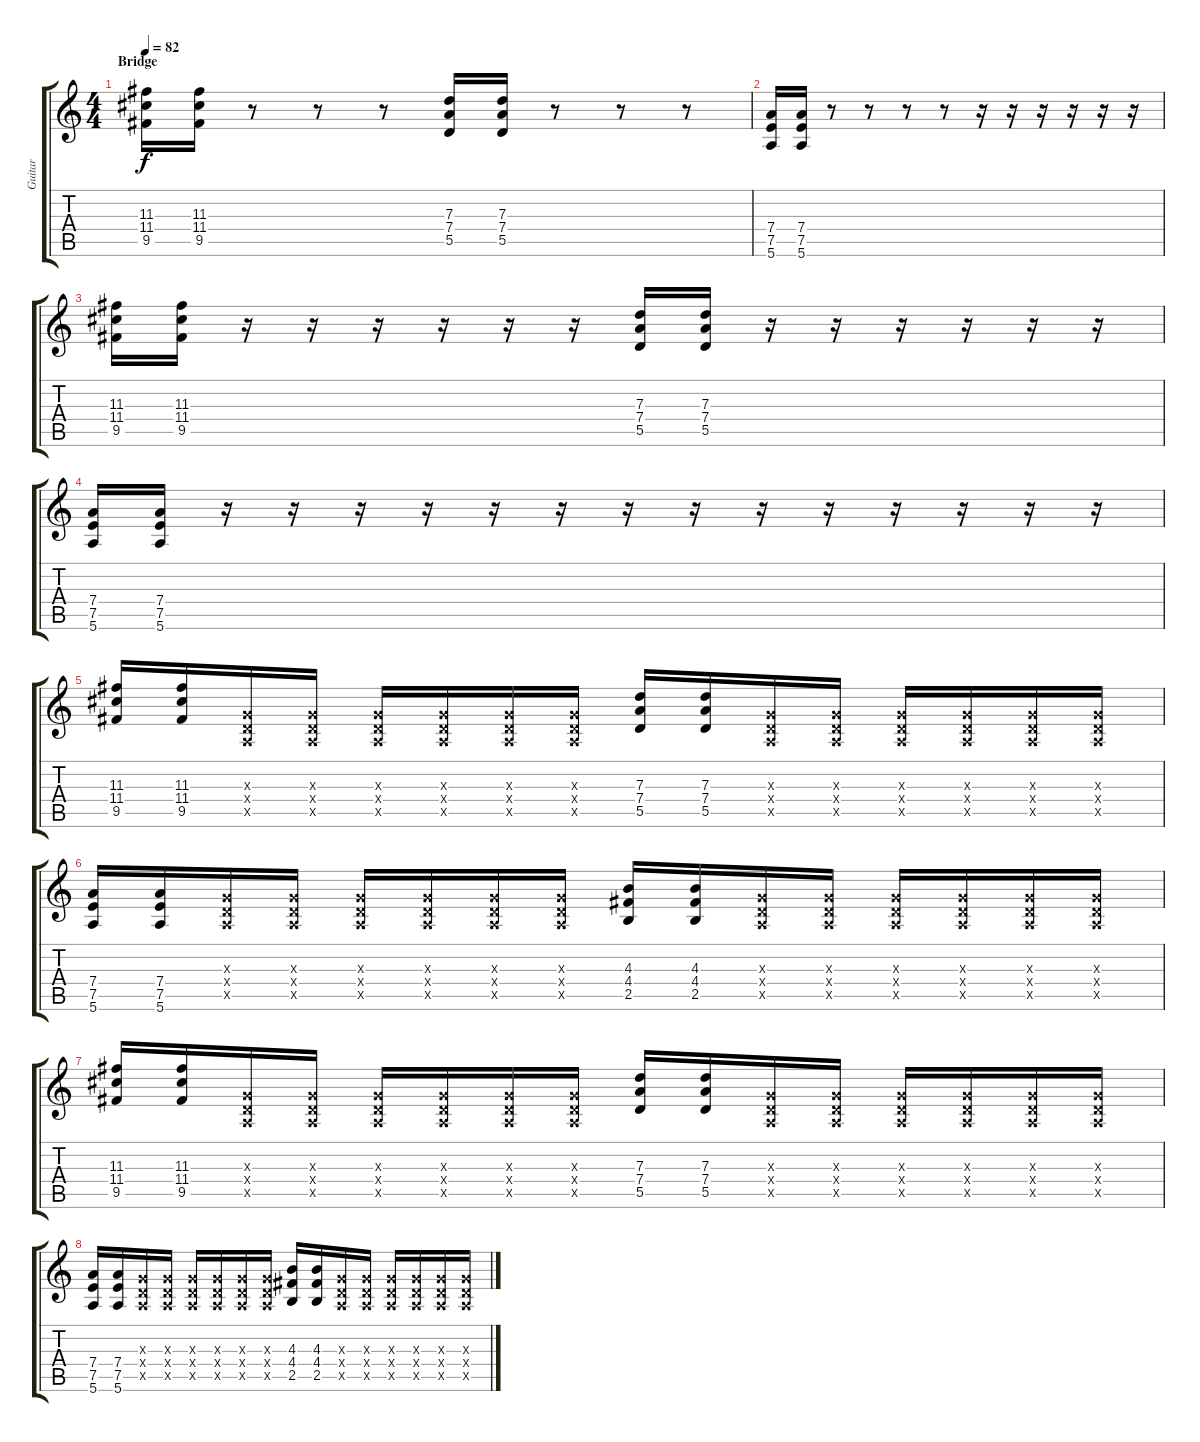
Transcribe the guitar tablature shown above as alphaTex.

\track ("Guitar" "Guitar") {instrument distortionguitar}
\staff {score tabs}
\tuning (E4 B3 G3 D3 A2 E2) {hide}
\ts (4 4)
\section ("" "Bridge")
\tempo 82
\clef g2
\ks c
(11.3 11.4 9.5).16{dy f volume 11 balance 6} (11.3 11.4 9.5).16 r.8 r.8 r.8 (7.3 7.4 5.5).16 (7.3 7.4 5.5).16 r.8 r.8 r.8 |
(7.4 7.5 5.6).16 (7.4 7.5 5.6).16 r.8 r.8 r.8 r.8 r.16 r.16 r.16 r.16 r.16 r.16 |
(11.3 11.4 9.5).16 (11.3 11.4 9.5).16 r.16 r.16 r.16 r.16 r.16 r.16 (7.3 7.4 5.5).16 (7.3 7.4 5.5).16 r.16 r.16 r.16 r.16 r.16 r.16 |
(7.4 7.5 5.6).16 (7.4 7.5 5.6).16 r.16 r.16 r.16 r.16 r.16 r.16 r.16 r.16 r.16 r.16 r.16 r.16 r.16 r.16 |
(11.3 11.4 9.5).16 (11.3 11.4 9.5).16 (0.3{x} 0.4{x} 0.5{x}).16 (0.3{x} 0.4{x} 0.5{x}).16 (0.3{x} 0.4{x} 0.5{x}).16 (0.3{x} 0.4{x} 0.5{x}).16 (0.3{x} 0.4{x} 0.5{x}).16 (0.3{x} 0.4{x} 0.5{x}).16 (7.3 7.4 5.5).16 (7.3 7.4 5.5).16 (0.3{x} 0.4{x} 0.5{x}).16 (0.3{x} 0.4{x} 0.5{x}).16 (0.3{x} 0.4{x} 0.5{x}).16 (0.3{x} 0.4{x} 0.5{x}).16 (0.3{x} 0.4{x} 0.5{x}).16 (0.3{x} 0.4{x} 0.5{x}).16 |
(7.4 7.5 5.6).16 (7.4 7.5 5.6).16 (0.3{x} 0.4{x} 0.5{x}).16 (0.3{x} 0.4{x} 0.5{x}).16 (0.3{x} 0.4{x} 0.5{x}).16 (0.3{x} 0.4{x} 0.5{x}).16 (0.3{x} 0.4{x} 0.5{x}).16 (0.3{x} 0.4{x} 0.5{x}).16 (4.3 4.4 2.5).16 (4.3 4.4 2.5).16 (0.3{x} 0.4{x} 0.5{x}).16 (0.3{x} 0.4{x} 0.5{x}).16 (0.3{x} 0.4{x} 0.5{x}).16 (0.3{x} 0.4{x} 0.5{x}).16 (0.3{x} 0.4{x} 0.5{x}).16 (0.3{x} 0.4{x} 0.5{x}).16 |
(11.3 11.4 9.5).16 (11.3 11.4 9.5).16 (0.3{x} 0.4{x} 0.5{x}).16 (0.3{x} 0.4{x} 0.5{x}).16 (0.3{x} 0.4{x} 0.5{x}).16 (0.3{x} 0.4{x} 0.5{x}).16 (0.3{x} 0.4{x} 0.5{x}).16 (0.3{x} 0.4{x} 0.5{x}).16 (7.3 7.4 5.5).16 (7.3 7.4 5.5).16 (0.3{x} 0.4{x} 0.5{x}).16 (0.3{x} 0.4{x} 0.5{x}).16 (0.3{x} 0.4{x} 0.5{x}).16 (0.3{x} 0.4{x} 0.5{x}).16 (0.3{x} 0.4{x} 0.5{x}).16 (0.3{x} 0.4{x} 0.5{x}).16 |
(7.4 7.5 5.6).16 (7.4 7.5 5.6).16 (0.3{x} 0.4{x} 0.5{x}).16 (0.3{x} 0.4{x} 0.5{x}).16 (0.3{x} 0.4{x} 0.5{x}).16 (0.3{x} 0.4{x} 0.5{x}).16 (0.3{x} 0.4{x} 0.5{x}).16 (0.3{x} 0.4{x} 0.5{x}).16 (4.3 4.4 2.5).16 (4.3 4.4 2.5).16 (0.3{x} 0.4{x} 0.5{x}).16 (0.3{x} 0.4{x} 0.5{x}).16 (0.3{x} 0.4{x} 0.5{x}).16 (0.3{x} 0.4{x} 0.5{x}).16 (0.3{x} 0.4{x} 0.5{x}).16 (0.3{x} 0.4{x} 0.5{x}).16
